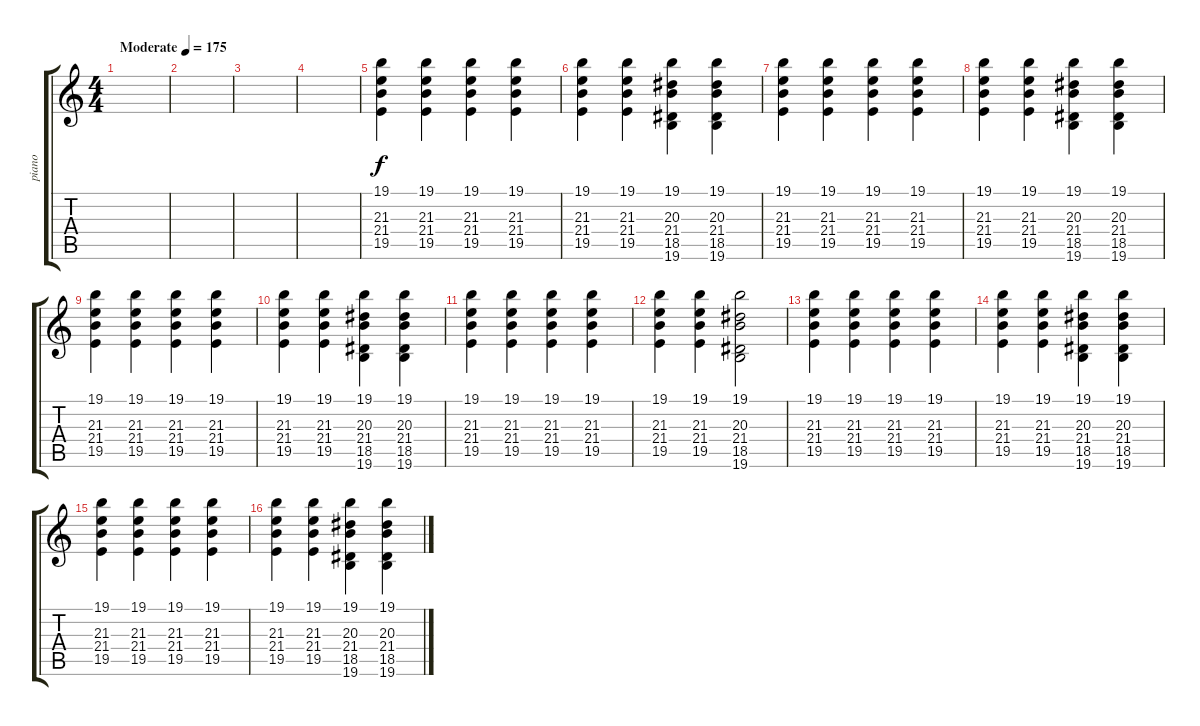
\track ("piano" "piano") {instrument electricgrandpiano}
\staff {score tabs}
\tuning (E4 B3 G3 D3 A2 E2) {hide}
\ts (4 4)
\tempo (175 "Moderate")
\clef g2
\ks c
|
|
|
|
(19.1 21.3 21.4 19.5).4 (19.1 21.3 21.4 19.5).4 (19.1 21.3 21.4 19.5).4 (19.1 21.3 21.4 19.5).4 |
(19.1 21.3 21.4 19.5).4 (19.1 21.3 21.4 19.5).4 (19.1 20.3 21.4 18.5 19.6).4 (19.1 20.3 21.4 18.5 19.6).4 |
(19.1 21.3 21.4 19.5).4 (19.1 21.3 21.4 19.5).4 (19.1 21.3 21.4 19.5).4 (19.1 21.3 21.4 19.5).4 |
(19.1 21.3 21.4 19.5).4 (19.1 21.3 21.4 19.5).4 (19.1 20.3 21.4 18.5 19.6).4 (19.1 20.3 21.4 18.5 19.6).4 |
(19.1 21.3 21.4 19.5).4 (19.1 21.3 21.4 19.5).4 (19.1 21.3 21.4 19.5).4 (19.1 21.3 21.4 19.5).4 |
(19.1 21.3 21.4 19.5).4 (19.1 21.3 21.4 19.5).4 (19.1 20.3 21.4 18.5 19.6).4 (19.1 20.3 21.4 18.5 19.6).4 |
(19.1 21.3 21.4 19.5).4 (19.1 21.3 21.4 19.5).4 (19.1 21.3 21.4 19.5).4 (19.1 21.3 21.4 19.5).4 |
(19.1 21.3 21.4 19.5).4 (19.1 21.3 21.4 19.5).4 (19.1 20.3 21.4 18.5 19.6).2 |
(19.1 21.3 21.4 19.5).4 (19.1 21.3 21.4 19.5).4 (19.1 21.3 21.4 19.5).4 (19.1 21.3 21.4 19.5).4 |
(19.1 21.3 21.4 19.5).4 (19.1 21.3 21.4 19.5).4 (19.1 20.3 21.4 18.5 19.6).4 (19.1 20.3 21.4 18.5 19.6).4 |
(19.1 21.3 21.4 19.5).4 (19.1 21.3 21.4 19.5).4 (19.1 21.3 21.4 19.5).4 (19.1 21.3 21.4 19.5).4 |
(19.1 21.3 21.4 19.5).4 (19.1 21.3 21.4 19.5).4 (19.1 20.3 21.4 18.5 19.6).4 (19.1 20.3 21.4 18.5 19.6).4
